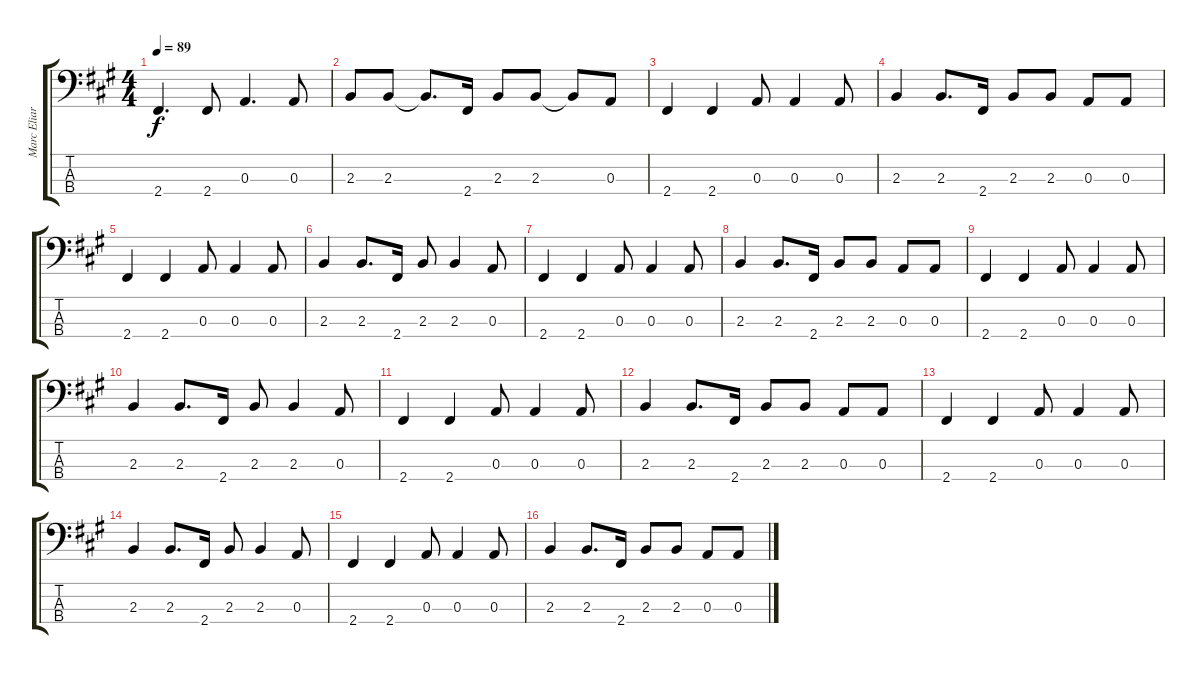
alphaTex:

\track ("Marc Eliard" "Marc Eliar") {instrument electricbassfinger}
\staff {score tabs}
\tuning (G2 D2 A1 E1) {hide}
\ts (4 4)
\tempo 89
\clef f4
\ks a
2.4.4{d dy f} 2.4.8 0.3.4{d} 0.3.8 |
2.3.8 2.3.8 2.3{t}.8{d} 2.4.16 2.3.8 2.3.8 2.3{t}.8 0.3.8 |
2.4.4 2.4.4 0.3.8 0.3.4 0.3.8 |
2.3.4 2.3.8{d} 2.4.16 2.3.8 2.3.8 0.3.8 0.3.8 |
2.4.4 2.4.4 0.3.8 0.3.4 0.3.8 |
2.3.4 2.3.8{d} 2.4.16 2.3.8 2.3.4 0.3.8 |
2.4.4 2.4.4 0.3.8 0.3.4 0.3.8 |
2.3.4 2.3.8{d} 2.4.16 2.3.8 2.3.8 0.3.8 0.3.8 |
2.4.4 2.4.4 0.3.8 0.3.4 0.3.8 |
2.3.4 2.3.8{d} 2.4.16 2.3.8 2.3.4 0.3.8 |
2.4.4 2.4.4 0.3.8 0.3.4 0.3.8 |
2.3.4 2.3.8{d} 2.4.16 2.3.8 2.3.8 0.3.8 0.3.8 |
2.4.4 2.4.4 0.3.8 0.3.4 0.3.8 |
2.3.4 2.3.8{d} 2.4.16 2.3.8 2.3.4 0.3.8 |
2.4.4 2.4.4 0.3.8 0.3.4 0.3.8 |
2.3.4 2.3.8{d} 2.4.16 2.3.8 2.3.8 0.3.8 0.3.8
